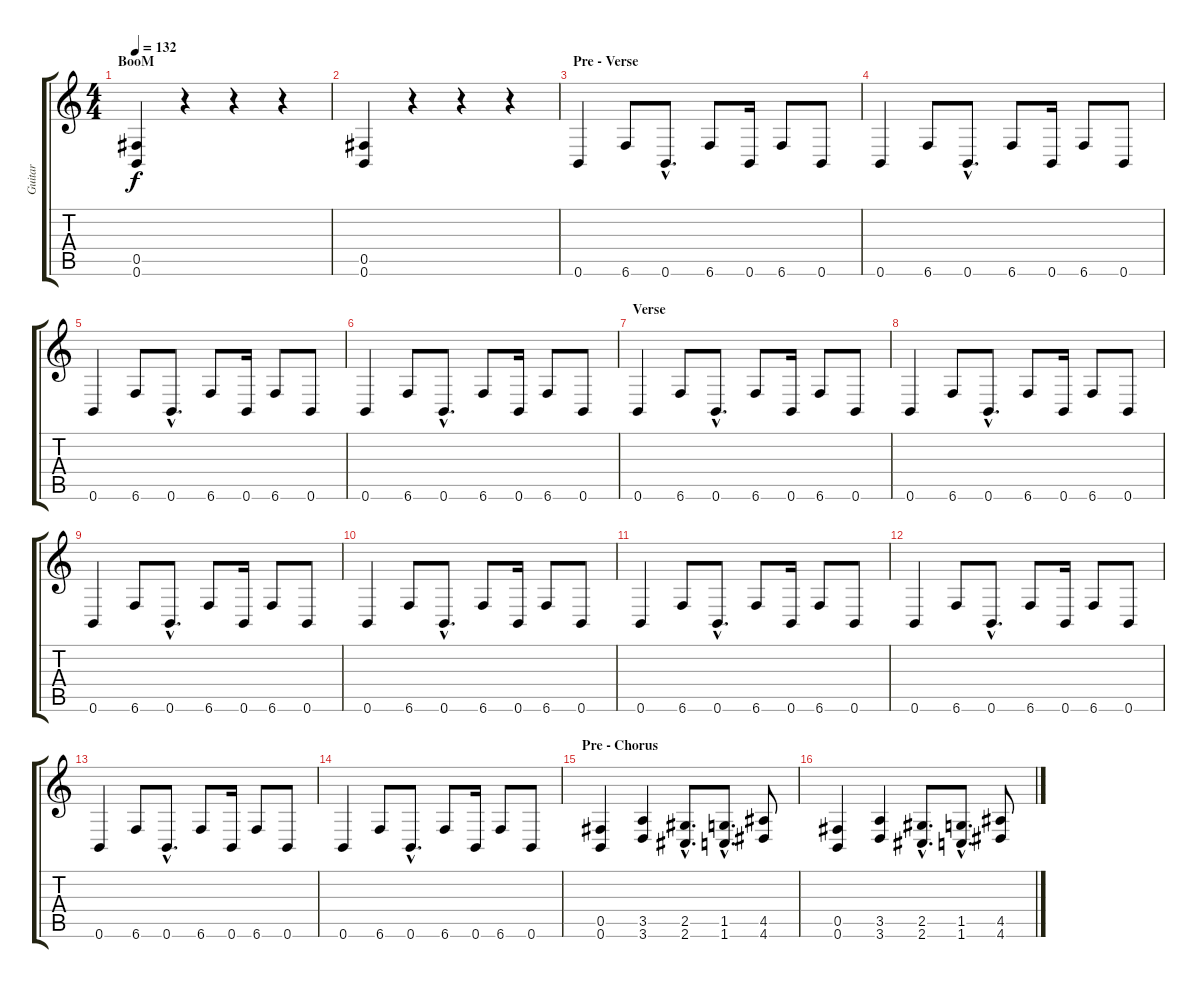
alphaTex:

\track ("Guitar" "Guitar") {instrument distortionguitar}
\staff {score tabs}
\tuning (Db4 Ab3 E3 B2 Gb2 B1) {hide}
\ts (4 4)
\section ("" "BooM")
\tempo 132
\clef g2
\ks c
(0.5 0.6).4{dy f} r.4 r.4 r.4 |
(0.5 0.6).4 r.4 r.4 r.4 |
\section ("" "Pre - Verse")
0.6.4 6.6.8 0.6{hac}.8{d} 6.6.8 0.6.16 6.6.8 0.6.8 |
0.6.4 6.6.8 0.6{hac}.8{d} 6.6.8 0.6.16 6.6.8 0.6.8 |
0.6.4 6.6.8 0.6{hac}.8{d} 6.6.8 0.6.16 6.6.8 0.6.8 |
0.6.4 6.6.8 0.6{hac}.8{d} 6.6.8 0.6.16 6.6.8 0.6.8 |
\section ("" "Verse")
0.6.4 6.6.8 0.6{hac}.8{d} 6.6.8 0.6.16 6.6.8 0.6.8 |
0.6.4 6.6.8 0.6{hac}.8{d} 6.6.8 0.6.16 6.6.8 0.6.8 |
0.6.4 6.6.8 0.6{hac}.8{d} 6.6.8 0.6.16 6.6.8 0.6.8 |
0.6.4 6.6.8 0.6{hac}.8{d} 6.6.8 0.6.16 6.6.8 0.6.8 |
0.6.4 6.6.8 0.6{hac}.8{d} 6.6.8 0.6.16 6.6.8 0.6.8 |
0.6.4 6.6.8 0.6{hac}.8{d} 6.6.8 0.6.16 6.6.8 0.6.8 |
0.6.4 6.6.8 0.6{hac}.8{d} 6.6.8 0.6.16 6.6.8 0.6.8 |
0.6.4 6.6.8 0.6{hac}.8{d} 6.6.8 0.6.16 6.6.8 0.6.8 |
\section ("" "Pre - Chorus")
(0.5 0.6).4 (3.5 3.6).4 (2.5{hac} 2.6{hac}).8{d} (1.5{hac} 1.6{hac}).8{d} (4.5 4.6).8 |
(0.5 0.6).4 (3.5 3.6).4 (2.5{hac} 2.6{hac}).8{d} (1.5{hac} 1.6{hac}).8{d} (4.5 4.6).8
